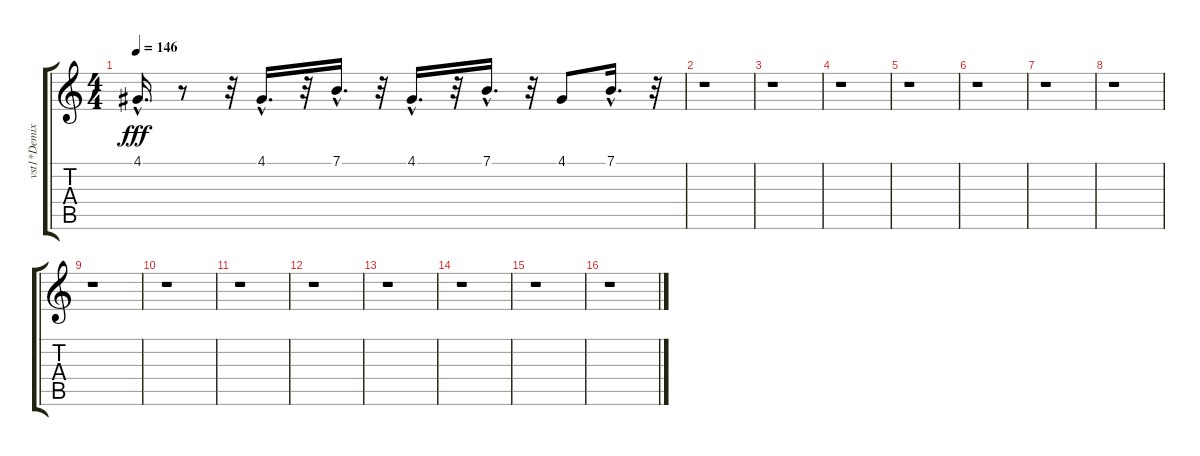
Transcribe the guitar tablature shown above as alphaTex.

\track ("vst1*Demixed 05" "vst1*Demix") {instrument oboe}
\staff {score tabs}
\tuning (E4 B3 G3 D3 A2 E2) {hide}
\ts (4 4)
\tempo 146
\clef g2
\ks c
4.1{hac}.16{d dy fff} r.8 r.32 4.1{hac}.16{d} r.32 7.1{hac}.16{d} r.32 4.1{hac}.16{d} r.32 7.1{hac}.16{d} r.32 4.1.8 7.1{hac}.16{d} r.32 |
r.1 |
r.1 |
r.1 |
r.1 |
r.1 |
r.1 |
r.1 |
r.1 |
r.1 |
r.1 |
r.1 |
r.1 |
r.1 |
r.1 |
r.1
